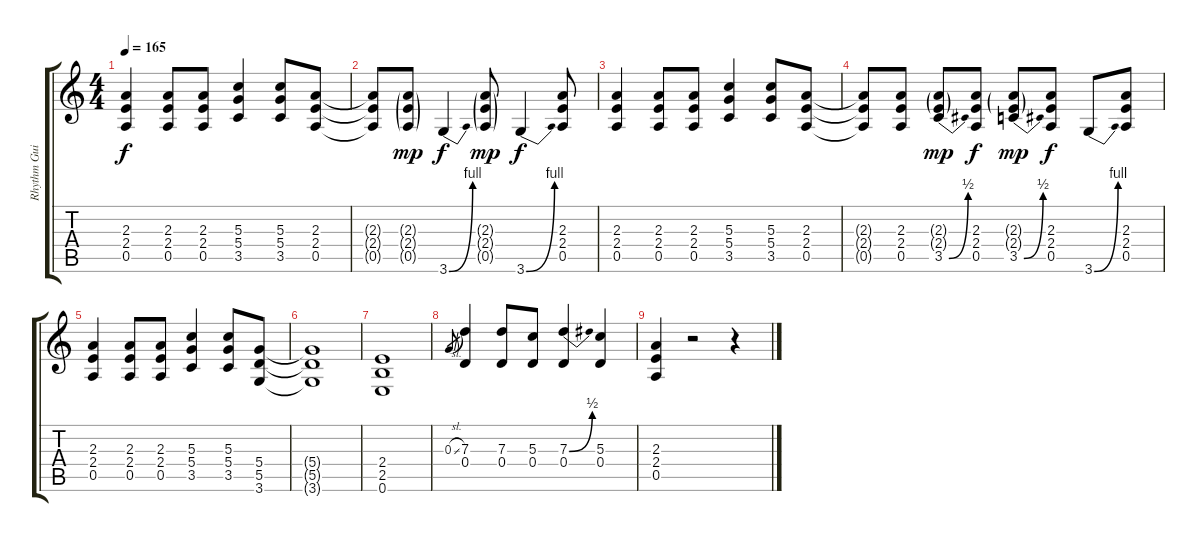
\track ("Rhythm Guitar" "Rhythm Gui") {instrument overdrivenguitar}
\staff {score tabs}
\tuning (E4 B3 G3 D3 A2 E2) {hide}
\ts (4 4)
\tempo 165
\clef g2
\ks c
(2.3 2.4 0.5).4{dy f} (2.3 2.4 0.5).8 (2.3 2.4 0.5).8 (5.3 5.4 3.5).4 (5.3 5.4 3.5).8 (2.3 2.4 0.5).8 |
(2.3{t} 2.4{t} 0.5{t}).8 (2.3{g} 2.4{g} 0.5{g}).8{dy mp} 3.6{be (bend 0 0 60 4)}.4{dy f} (2.3{g} 2.4{g} 0.5{g}).8{dy mp} 3.6{be (bend 0 0 60 4)}.4{dy f} (2.3 2.4 0.5).8 |
(2.3 2.4 0.5).4 (2.3 2.4 0.5).8 (2.3 2.4 0.5).8 (5.3 5.4 3.5).4 (5.3 5.4 3.5).8 (2.3 2.4 0.5).8 |
(2.3{t} 2.4{t} 0.5{t}).8 (2.3 2.4 0.5).8 (2.3{g} 2.4{g} 3.5{be (bend 0 0 60 2)}).8{dy mp} (2.3 2.4 0.5).8{dy f} (2.3{g} 2.4{g} 3.5{be (bend 0 0 60 2)}).8{dy mp} (2.3 2.4 0.5).8{dy f} 3.6{be (bend 0 0 60 4)}.8 (2.3 2.4 0.5).8 |
(2.3 2.4 0.5).4 (2.3 2.4 0.5).8 (2.3 2.4 0.5).8 (5.3 5.4 3.5).4 (5.3 5.4 3.5).8 (5.4 5.5 3.6).8 |
(5.4{t} 5.5{t} 3.6{t}).1 |
(2.4 2.5 0.6).1 |
0.3{sl}.8{gr} (7.3 0.4).4 (7.3 0.4).8 (5.3 0.4).8 (7.3{be (bend 0 0 60 2)} 0.4).4 (5.3 0.4).4 |
(2.3 2.4 0.5).4 r.2 r.4
